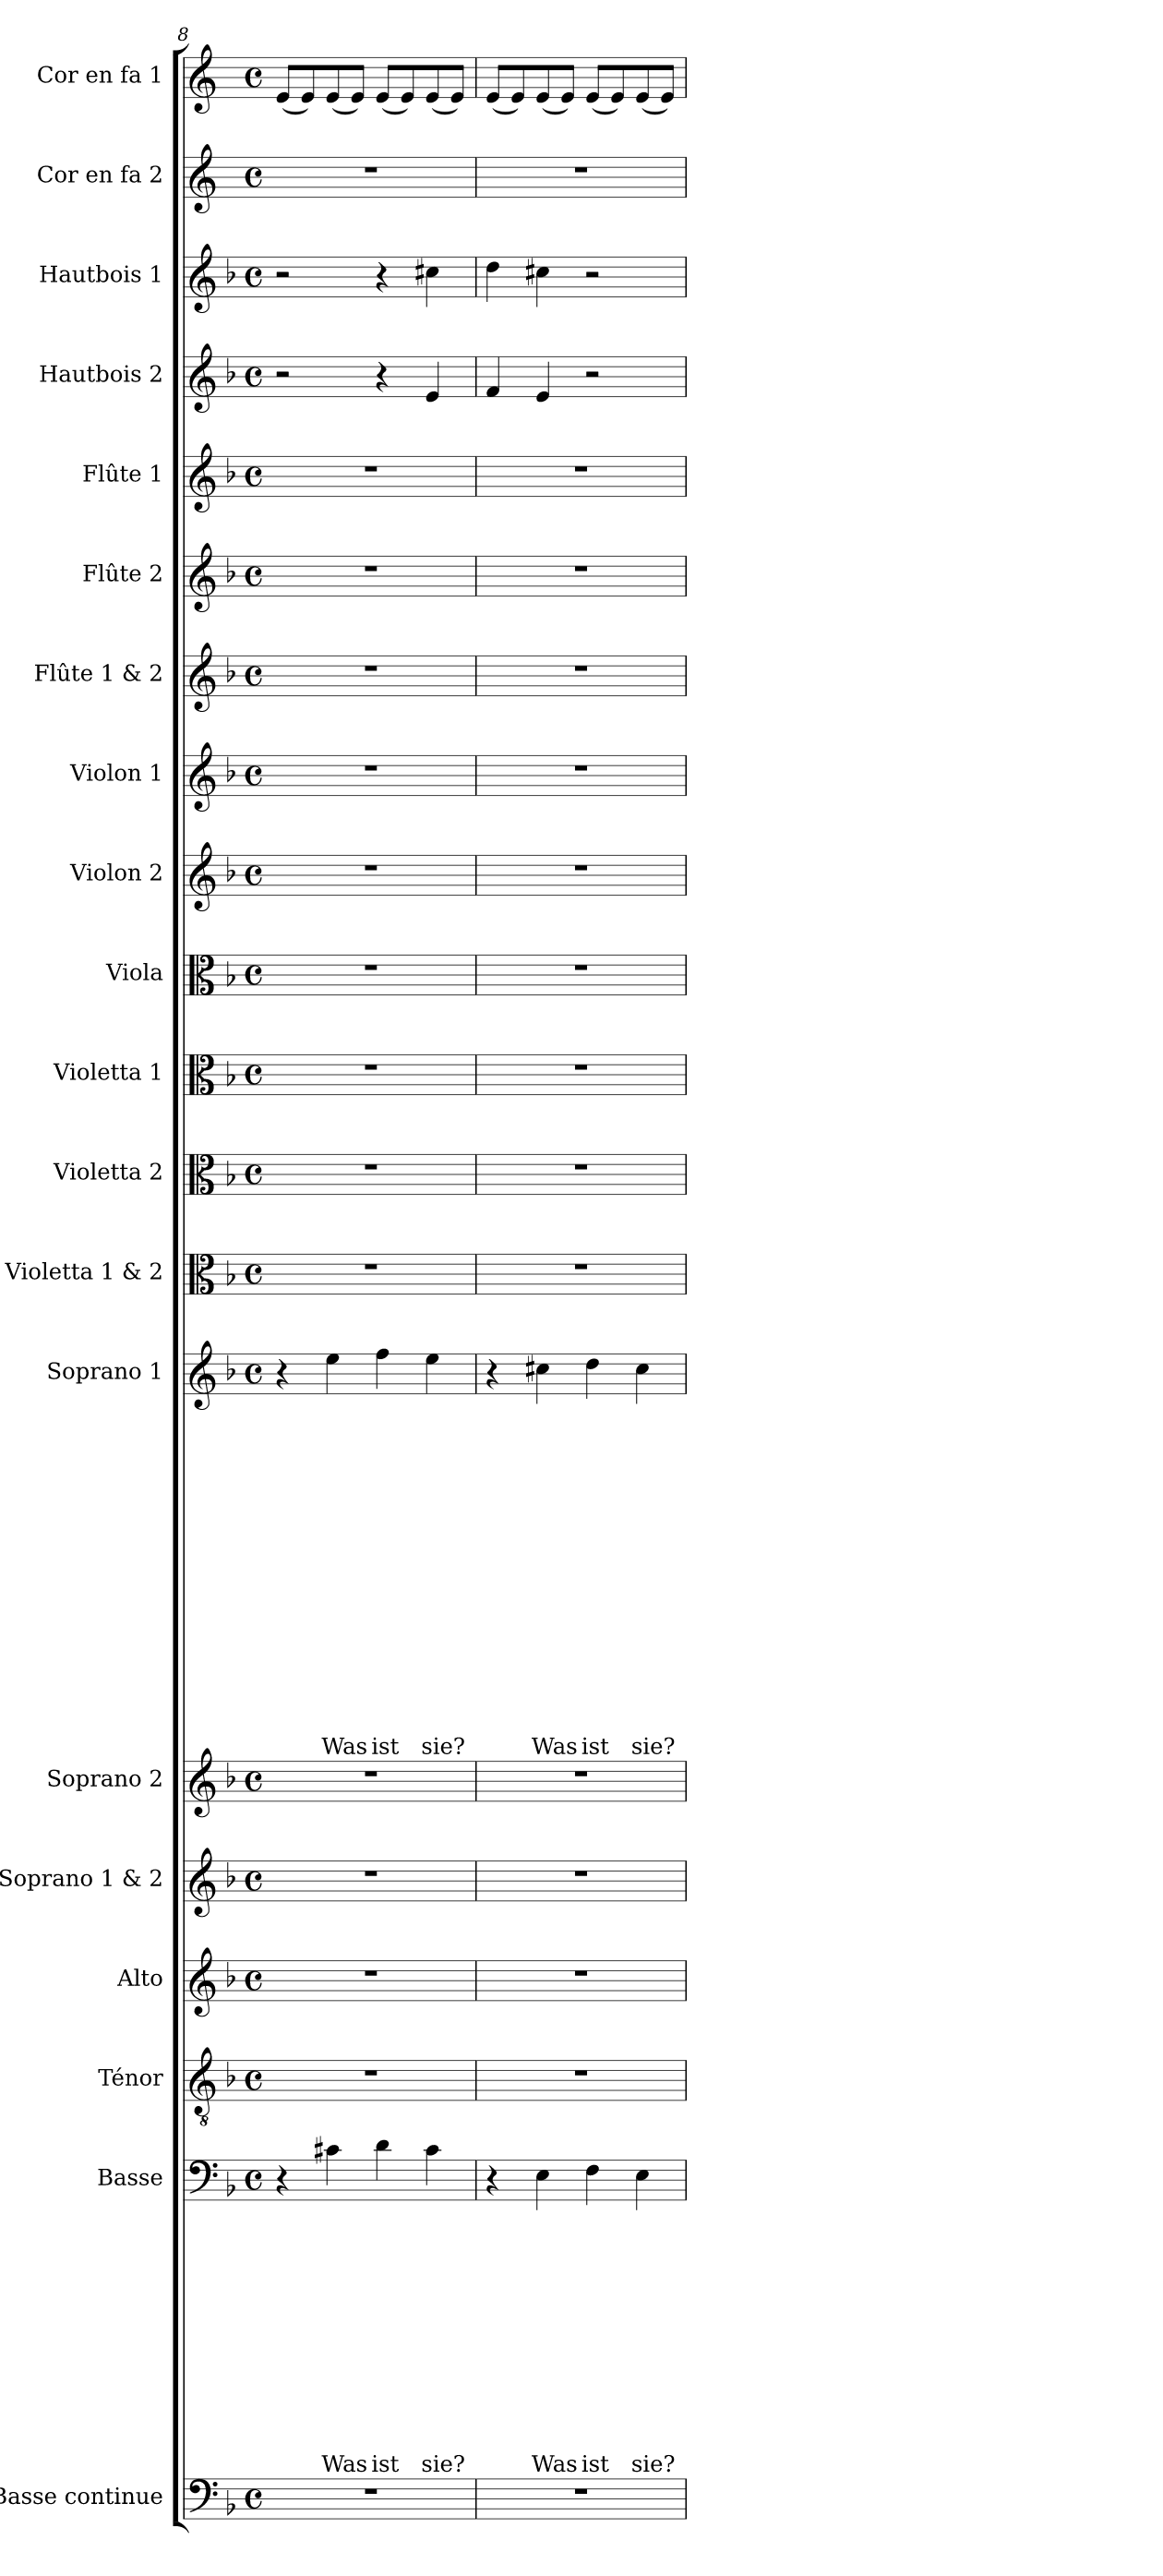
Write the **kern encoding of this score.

**kern	**kern	**text	**text	**text	**text	**text	**text	**text	**text	**text	**text	**text	**text	**kern	**kern	**kern	**kern	**kern	**text	**text	**text	**text	**text	**text	**text	**text	**text	**text	**text	**text	**text	**text	**text	**text	**kern	**kern	**kern	**kern	**kern	**kern	**kern	**kern	**kern	**kern	**kern	**kern	**kern
*part20	*part19	*part19	*part19	*part19	*part19	*part19	*part19	*part19	*part19	*part19	*part19	*part19	*part19	*part18	*part17	*part16	*part15	*part14	*part14	*part14	*part14	*part14	*part14	*part14	*part14	*part14	*part14	*part14	*part14	*part14	*part14	*part14	*part14	*part14	*part13	*part12	*part11	*part10	*part9	*part8	*part7	*part6	*part5	*part4	*part3	*part2	*part1
*staff20	*staff19	*staff19	*staff19	*staff19	*staff19	*staff19	*staff19	*staff19	*staff19	*staff19	*staff19	*staff19	*staff19	*staff18	*staff17	*staff16	*staff15	*staff14	*staff14	*staff14	*staff14	*staff14	*staff14	*staff14	*staff14	*staff14	*staff14	*staff14	*staff14	*staff14	*staff14	*staff14	*staff14	*staff14	*staff13	*staff12	*staff11	*staff10	*staff9	*staff8	*staff7	*staff6	*staff5	*staff4	*staff3	*staff2	*staff1
*I"Basse continue	*I"Basse	*	*	*	*	*	*	*	*	*	*	*	*	*I"Ténor	*I"Alto	*I"Soprano 1 & 2	*I"Soprano 2	*I"Soprano 1	*	*	*	*	*	*	*	*	*	*	*	*	*	*	*	*	*I"Violetta 1 & 2	*I"Violetta 2	*I"Violetta 1	*I"Viola	*I"Violon 2	*I"Violon 1	*I"Flûte 1 & 2	*I"Flûte 2	*I"Flûte 1	*I"Hautbois 2	*I"Hautbois 1	*I"Cor en fa 2	*I"Cor en fa 1
*I'BC	*I'Bas	*	*	*	*	*	*	*	*	*	*	*	*	*I'T	*I'A	*	*I'S 2	*I'S 1	*	*	*	*	*	*	*	*	*	*	*	*	*	*	*	*	*	*I'Vta 2	*I'Vta 1	*I'Vla	*I'Vln 2	*I'Vln 1	*	*I'Fl 2	*I'Fl 1	*I'Hb 2	*I'Hb 1	*I'Cor 2	*I'Cor 1
!!LO:PB:g=z
*clefF4	*clefF4	*	*	*	*	*	*	*	*	*	*	*	*	*clefGv2	*clefG2	*clefG2	*clefG2	*clefG2	*	*	*	*	*	*	*	*	*	*	*	*	*	*	*	*	*clefC3	*clefC3	*clefC3	*clefC3	*clefG2	*clefG2	*clefG2	*clefG2	*clefG2	*clefG2	*clefG2	*clefG2	*clefG2
*ITrd7c12	*	*	*	*	*	*	*	*	*	*	*	*	*	*	*	*	*	*	*	*	*	*	*	*	*	*	*	*	*	*	*	*	*	*	*	*	*	*	*	*	*	*	*	*	*	*ITrd4c7	*ITrd4c7
*k[b-]	*k[b-]	*	*	*	*	*	*	*	*	*	*	*	*	*k[b-]	*k[b-]	*k[b-]	*k[b-]	*k[b-]	*	*	*	*	*	*	*	*	*	*	*	*	*	*	*	*	*k[b-]	*k[b-]	*k[b-]	*k[b-]	*k[b-]	*k[b-]	*k[b-]	*k[b-]	*k[b-]	*k[b-]	*k[b-]	*k[b-]	*k[b-]
*F:	*F:	*	*	*	*	*	*	*	*	*	*	*	*	*F:	*F:	*F:	*F:	*F:	*	*	*	*	*	*	*	*	*	*	*	*	*	*	*	*	*F:	*F:	*F:	*F:	*F:	*F:	*F:	*F:	*F:	*F:	*F:	*F:	*F:
*M4/4	*M4/4	*	*	*	*	*	*	*	*	*	*	*	*	*M4/4	*M4/4	*M4/4	*M4/4	*M4/4	*	*	*	*	*	*	*	*	*	*	*	*	*	*	*	*	*M4/4	*M4/4	*M4/4	*M4/4	*M4/4	*M4/4	*M4/4	*M4/4	*M4/4	*M4/4	*M4/4	*M4/4	*M4/4
*met(c)	*met(c)	*	*	*	*	*	*	*	*	*	*	*	*	*met(c)	*met(c)	*met(c)	*met(c)	*met(c)	*	*	*	*	*	*	*	*	*	*	*	*	*	*	*	*	*met(c)	*met(c)	*met(c)	*met(c)	*met(c)	*met(c)	*met(c)	*met(c)	*met(c)	*met(c)	*met(c)	*met(c)	*met(c)
=8	=8	=8	=8	=8	=8	=8	=8	=8	=8	=8	=8	=8	=8	=8	=8	=8	=8	=8	=8	=8	=8	=8	=8	=8	=8	=8	=8	=8	=8	=8	=8	=8	=8	=8	=8	=8	=8	=8	=8	=8	=8	=8	=8	=8	=8	=8	=8
1r	4r	.	.	.	.	.	.	.	.	.	.	.	.	1r	1r	1r	1r	4r	.	.	.	.	.	.	.	.	.	.	.	.	.	.	.	.	1r	1r	1r	1r	1r	1r	1r	1r	1r	2r	2r	1r	(<8A/L
.	.	.	.	.	.	.	.	.	.	.	.	.	.	.	.	.	.	.	.	.	.	.	.	.	.	.	.	.	.	.	.	.	.	.	.	.	.	.	.	.	.	.	.	.	.	.	8A/)
!	!	!	!	!	!	!	!	!	!	!	!	!	!LO:LY:b	!	!	!	!	!	!	!	!	!	!	!	!	!	!	!	!	!	!	!	!	!	!	!	!	!	!	!	!	!	!	!	!	!	!
!	!	!	!	!	!	!	!	!	!	!	!	!	!	!	!	!	!	!	!	!	!	!	!	!	!	!	!	!	!	!	!	!	!	!LO:LY:b	!	!	!	!	!	!	!	!	!	!	!	!	!
.	4c#X\	.	.	.	.	.	.	.	.	.	.	.	Was	.	.	.	.	4ee\	.	.	.	.	.	.	.	.	.	.	.	.	.	.	.	Was	.	.	.	.	.	.	.	.	.	.	.	.	(<8A/
.	.	.	.	.	.	.	.	.	.	.	.	.	.	.	.	.	.	.	.	.	.	.	.	.	.	.	.	.	.	.	.	.	.	.	.	.	.	.	.	.	.	.	.	.	.	.	8A/J)
!	!	!	!	!	!	!	!	!	!	!	!	!	!LO:LY:b	!	!	!	!	!	!	!	!	!	!	!	!	!	!	!	!	!	!	!	!	!	!	!	!	!	!	!	!	!	!	!	!	!	!
!	!	!	!	!	!	!	!	!	!	!	!	!	!	!	!	!	!	!	!	!	!	!	!	!	!	!	!	!	!	!	!	!	!	!LO:LY:b	!	!	!	!	!	!	!	!	!	!	!	!	!
.	4d\	.	.	.	.	.	.	.	.	.	.	.	ist	.	.	.	.	4ff\	.	.	.	.	.	.	.	.	.	.	.	.	.	.	.	ist	.	.	.	.	.	.	.	.	.	4r	4r	.	(<8A/L
.	.	.	.	.	.	.	.	.	.	.	.	.	.	.	.	.	.	.	.	.	.	.	.	.	.	.	.	.	.	.	.	.	.	.	.	.	.	.	.	.	.	.	.	.	.	.	8A/)
!	!	!	!	!	!	!	!	!	!	!	!	!	!LO:LY:b	!	!	!	!	!	!	!	!	!	!	!	!	!	!	!	!	!	!	!	!	!	!	!	!	!	!	!	!	!	!	!	!	!	!
!	!	!	!	!	!	!	!	!	!	!	!	!	!	!	!	!	!	!	!	!	!	!	!	!	!	!	!	!	!	!	!	!	!	!LO:LY:b	!	!	!	!	!	!	!	!	!	!	!	!	!
.	4c#\	.	.	.	.	.	.	.	.	.	.	.	sie?	.	.	.	.	4ee\	.	.	.	.	.	.	.	.	.	.	.	.	.	.	.	sie?	.	.	.	.	.	.	.	.	.	4e!/	4cc#X!\	.	(<8A/
.	.	.	.	.	.	.	.	.	.	.	.	.	.	.	.	.	.	.	.	.	.	.	.	.	.	.	.	.	.	.	.	.	.	.	.	.	.	.	.	.	.	.	.	.	.	.	8A/J)
=9	=9	=9	=9	=9	=9	=9	=9	=9	=9	=9	=9	=9	=9	=9	=9	=9	=9	=9	=9	=9	=9	=9	=9	=9	=9	=9	=9	=9	=9	=9	=9	=9	=9	=9	=9	=9	=9	=9	=9	=9	=9	=9	=9	=9	=9	=9	=9
1r	4r	.	.	.	.	.	.	.	.	.	.	.	.	1r	1r	1r	1r	4r	.	.	.	.	.	.	.	.	.	.	.	.	.	.	.	.	1r	1r	1r	1r	1r	1r	1r	1r	1r	4f!/	4dd!\	1r	(<8A/L
.	.	.	.	.	.	.	.	.	.	.	.	.	.	.	.	.	.	.	.	.	.	.	.	.	.	.	.	.	.	.	.	.	.	.	.	.	.	.	.	.	.	.	.	.	.	.	8A/)
!	!	!	!	!	!	!	!	!	!	!	!	!	!LO:LY:b	!	!	!	!	!	!	!	!	!	!	!	!	!	!	!	!	!	!	!	!	!	!	!	!	!	!	!	!	!	!	!	!	!	!
!	!	!	!	!	!	!	!	!	!	!	!	!	!	!	!	!	!	!	!	!	!	!	!	!	!	!	!	!	!	!	!	!	!	!LO:LY:b	!	!	!	!	!	!	!	!	!	!	!	!	!
.	4E\	.	.	.	.	.	.	.	.	.	.	.	Was	.	.	.	.	4cc#X\	.	.	.	.	.	.	.	.	.	.	.	.	.	.	.	Was	.	.	.	.	.	.	.	.	.	4e!/	4cc#X!\	.	(<8A/
.	.	.	.	.	.	.	.	.	.	.	.	.	.	.	.	.	.	.	.	.	.	.	.	.	.	.	.	.	.	.	.	.	.	.	.	.	.	.	.	.	.	.	.	.	.	.	8A/J)
!	!	!	!	!	!	!	!	!	!	!	!	!	!LO:LY:b	!	!	!	!	!	!	!	!	!	!	!	!	!	!	!	!	!	!	!	!	!	!	!	!	!	!	!	!	!	!	!	!	!	!
!	!	!	!	!	!	!	!	!	!	!	!	!	!	!	!	!	!	!	!	!	!	!	!	!	!	!	!	!	!	!	!	!	!	!LO:LY:b	!	!	!	!	!	!	!	!	!	!	!	!	!
.	4F\	.	.	.	.	.	.	.	.	.	.	.	ist	.	.	.	.	4dd\	.	.	.	.	.	.	.	.	.	.	.	.	.	.	.	ist	.	.	.	.	.	.	.	.	.	2r	2r	.	(<8A/L
.	.	.	.	.	.	.	.	.	.	.	.	.	.	.	.	.	.	.	.	.	.	.	.	.	.	.	.	.	.	.	.	.	.	.	.	.	.	.	.	.	.	.	.	.	.	.	8A/)
!	!	!	!	!	!	!	!	!	!	!	!	!	!LO:LY:b	!	!	!	!	!	!	!	!	!	!	!	!	!	!	!	!	!	!	!	!	!	!	!	!	!	!	!	!	!	!	!	!	!	!
!	!	!	!	!	!	!	!	!	!	!	!	!	!	!	!	!	!	!	!	!	!	!	!	!	!	!	!	!	!	!	!	!	!	!LO:LY:b	!	!	!	!	!	!	!	!	!	!	!	!	!
.	4E\	.	.	.	.	.	.	.	.	.	.	.	sie?	.	.	.	.	4cc#\	.	.	.	.	.	.	.	.	.	.	.	.	.	.	.	sie?	.	.	.	.	.	.	.	.	.	.	.	.	(<8A/
.	.	.	.	.	.	.	.	.	.	.	.	.	.	.	.	.	.	.	.	.	.	.	.	.	.	.	.	.	.	.	.	.	.	.	.	.	.	.	.	.	.	.	.	.	.	.	8A/J)
=	=	=	=	=	=	=	=	=	=	=	=	=	=	=	=	=	=	=	=	=	=	=	=	=	=	=	=	=	=	=	=	=	=	=	=	=	=	=	=	=	=	=	=	=	=	=	=
*-	*-	*-	*-	*-	*-	*-	*-	*-	*-	*-	*-	*-	*-	*-	*-	*-	*-	*-	*-	*-	*-	*-	*-	*-	*-	*-	*-	*-	*-	*-	*-	*-	*-	*-	*-	*-	*-	*-	*-	*-	*-	*-	*-	*-	*-	*-	*-
